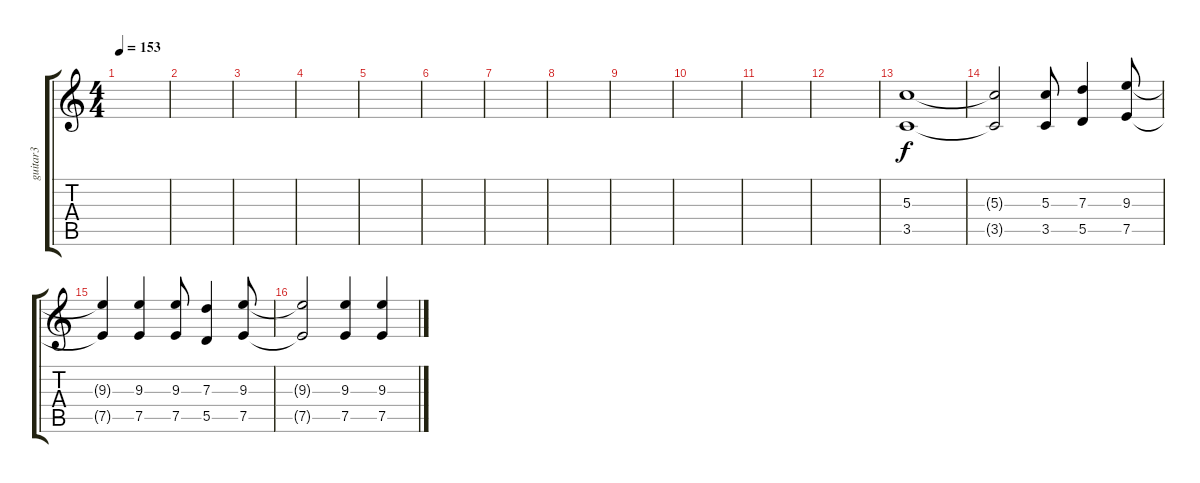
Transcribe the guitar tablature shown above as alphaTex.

\track ("guitar3" "guitar3") {instrument distortionguitar}
\staff {score tabs}
\tuning (E4 B3 G3 D3 A2 E2) {hide}
\ts (4 4)
\tempo 153
\clef g2
\ks c
|
|
|
|
|
|
|
|
|
|
|
|
(5.3 3.5).1 |
(5.3{t} 3.5{t}).2 (5.3 3.5).8 (7.3 5.5).4 (9.3 7.5).8 |
(9.3{t} 7.5{t}).4 (9.3 7.5).4 (9.3 7.5).8 (7.3 5.5).4 (9.3 7.5).8 |
(9.3{t} 7.5{t}).2 (9.3 7.5).4 (9.3 7.5).4
